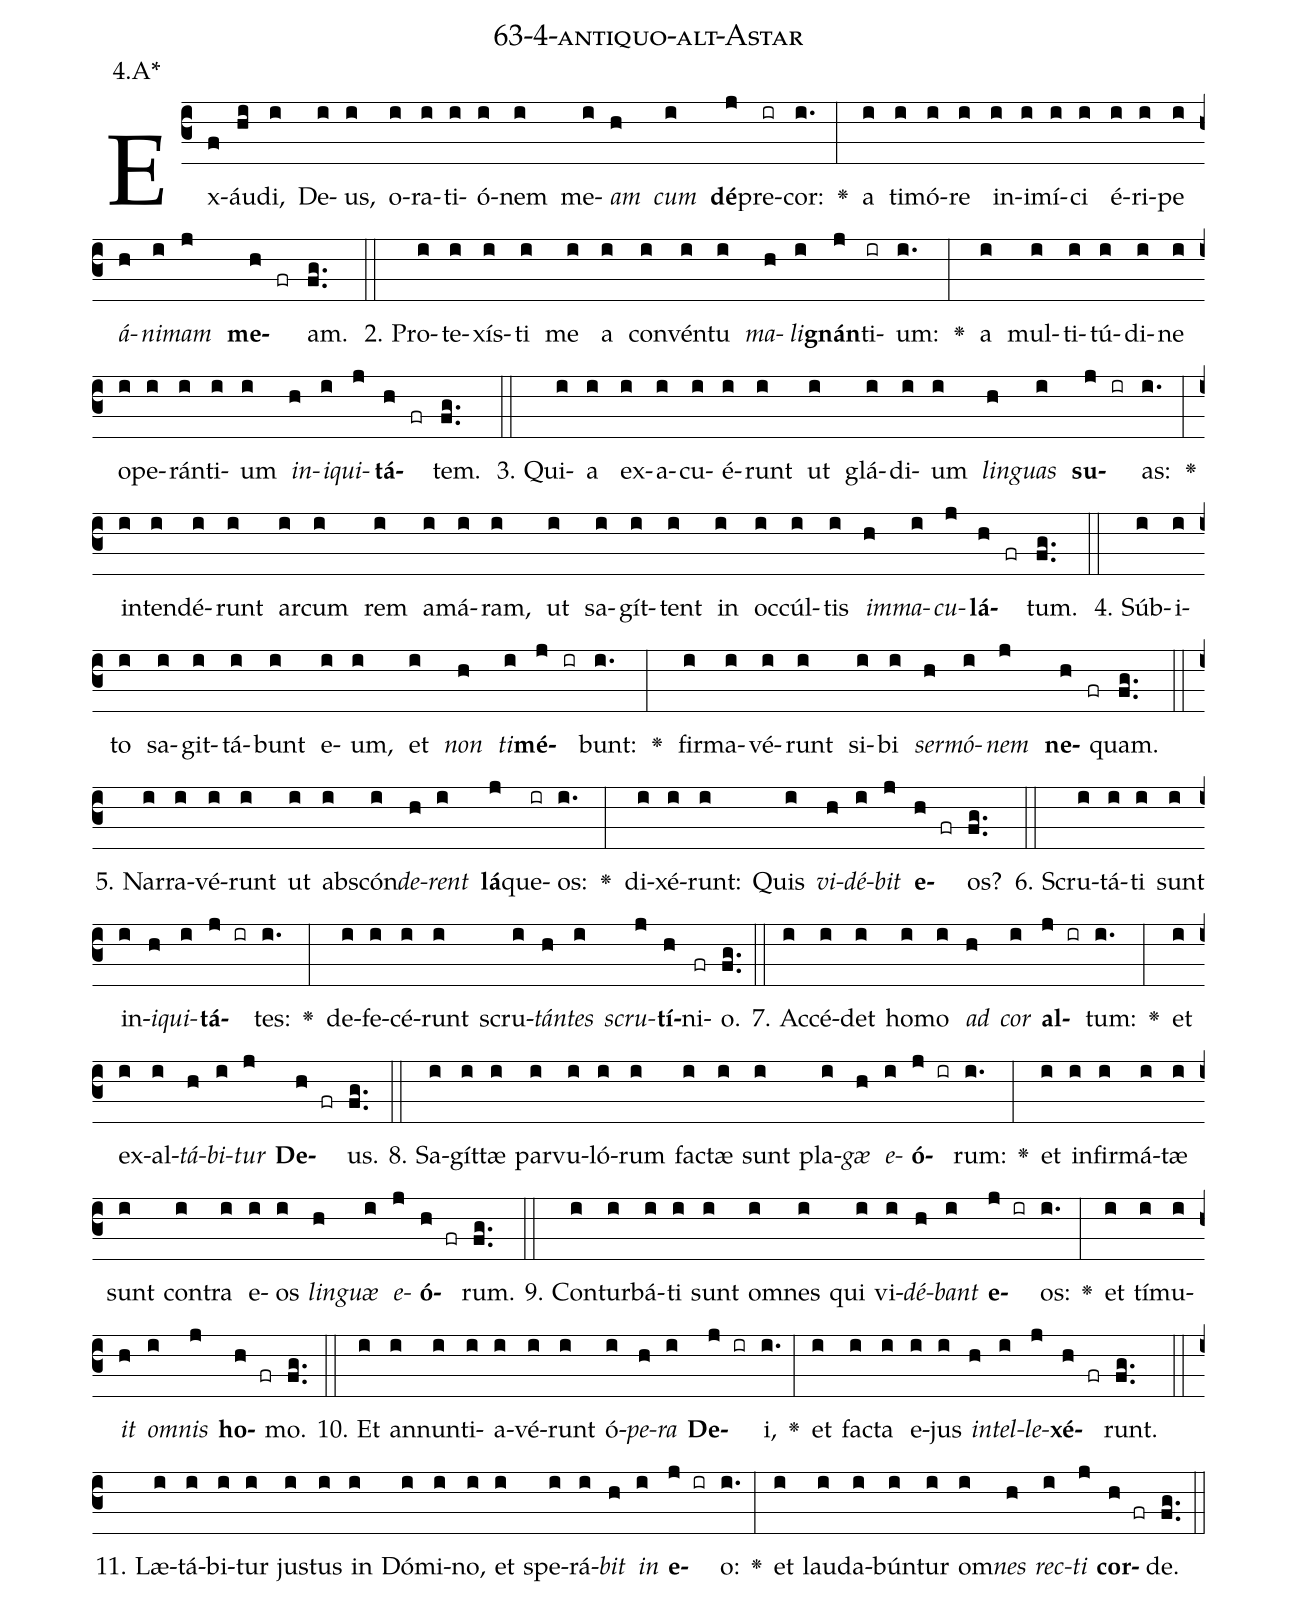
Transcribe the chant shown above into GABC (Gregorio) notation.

name: 63-4-antiquo-alt-Astar;
annotation: 4.A*;
%%
(c3)Ex(f)áu(hi)di,(i) De(i)us,(i) o(i)ra(i)ti(i)ó(i)nem(i) me(i)<i>am</i>(h) <i>cum</i>(i) <b>dé</b>(j)pre(ir)cor:(i.) <v>\greheightstar</v>(:) a(i) ti(i)mó(i)re(i) in(i)i(i)mí(i)ci(i) é(i)ri(i)pe(i) <i>á</i>(h)<i>ni</i>(i)<i>mam</i>(j) <b>me</b>(h fr)am.(fg..) (::)
2. Pro(i)te(i)xís(i)ti(i) me(i) a(i) con(i)vén(i)tu(i) <i>ma</i>(h)<i>li</i>(i)<b>gnán</b>(j)ti(ir)um:(i.) <v>\greheightstar</v>(:) a(i) mul(i)ti(i)tú(i)di(i)ne(i) o(i)pe(i)rán(i)ti(i)um(i) <i>in</i>(h)<i>i</i>(i)<i>qui</i>(j)<b>tá</b>(h fr)tem.(fg..) (::)
3. Qui(i)a(i) ex(i)a(i)cu(i)é(i)runt(i) ut(i) glá(i)di(i)um(i) <i>lin</i>(h)<i>guas</i>(i) <b>su</b>(j ir)as:(i.) <v>\greheightstar</v>(:) in(i)ten(i)dé(i)runt(i) ar(i)cum(i) rem(i) a(i)má(i)ram,(i) ut(i) sa(i)gít(i)tent(i) in(i) oc(i)cúl(i)tis(i) <i>im</i>(h)<i>ma</i>(i)<i>cu</i>(j)<b>lá</b>(h fr)tum.(fg..) (::)
4. Súb(i)i(i)to(i) sa(i)git(i)tá(i)bunt(i) e(i)um,(i) et(i) <i>non</i>(h) <i>ti</i>(i)<b>mé</b>(j ir)bunt:(i.) <v>\greheightstar</v>(:) fir(i)ma(i)vé(i)runt(i) si(i)bi(i) <i>ser</i>(h)<i>mó</i>(i)<i>nem</i>(j) <b>ne</b>(h fr)quam.(fg..) (::)
5. Nar(i)ra(i)vé(i)runt(i) ut(i) abs(i)cón(i)<i>de</i>(h)<i>rent</i>(i) <b>lá</b>(j)que(ir)os:(i.) <v>\greheightstar</v>(:) di(i)xé(i)runt:(i) Quis(i) <i>vi</i>(h)<i>dé</i>(i)<i>bit</i>(j) <b>e</b>(h fr)os?(fg..) (::)
6. Scru(i)tá(i)ti(i) sunt(i) in(i)<i>i</i>(h)<i>qui</i>(i)<b>tá</b>(j ir)tes:(i.) <v>\greheightstar</v>(:) de(i)fe(i)cé(i)runt(i) scru(i)<i>tán</i>(h)<i>tes</i>(i) <i>scru</i>(j)<b>tí</b>(h)ni(fr)o.(fg..) (::)
7. Ac(i)cé(i)det(i) ho(i)mo(i) <i>ad</i>(h) <i>cor</i>(i) <b>al</b>(j ir)tum:(i.) <v>\greheightstar</v>(:) et(i) ex(i)al(i)<i>tá</i>(h)<i>bi</i>(i)<i>tur</i>(j) <b>De</b>(h fr)us.(fg..) (::)
8. Sa(i)gít(i)tæ(i) par(i)vu(i)ló(i)rum(i) fac(i)tæ(i) sunt(i) pla(i)<i>gæ</i>(h) <i>e</i>(i)<b>ó</b>(j ir)rum:(i.) <v>\greheightstar</v>(:) et(i) in(i)fir(i)má(i)tæ(i) sunt(i) con(i)tra(i) e(i)os(i) <i>lin</i>(h)<i>guæ</i>(i) <i>e</i>(j)<b>ó</b>(h fr)rum.(fg..) (::)
9. Con(i)tur(i)bá(i)ti(i) sunt(i) om(i)nes(i) qui(i) vi(i)<i>dé</i>(h)<i>bant</i>(i) <b>e</b>(j ir)os:(i.) <v>\greheightstar</v>(:) et(i) tí(i)mu(i)<i>it</i>(h) <i>om</i>(i)<i>nis</i>(j) <b>ho</b>(h fr)mo.(fg..) (::)
10. Et(i) an(i)nun(i)ti(i)a(i)vé(i)runt(i) ó(i)<i>pe</i>(h)<i>ra</i>(i) <b>De</b>(j ir)i,(i.) <v>\greheightstar</v>(:) et(i) fac(i)ta(i) e(i)jus(i) <i>in</i>(h)<i>tel</i>(i)<i>le</i>(j)<b>xé</b>(h fr)runt.(fg..) (::)
11. Læ(i)tá(i)bi(i)tur(i) jus(i)tus(i) in(i) Dó(i)mi(i)no,(i) et(i) spe(i)rá(i)<i>bit</i>(h) <i>in</i>(i) <b>e</b>(j ir)o:(i.) <v>\greheightstar</v>(:) et(i) lau(i)da(i)bún(i)tur(i) om(i)<i>nes</i>(h) <i>rec</i>(i)<i>ti</i>(j) <b>cor</b>(h fr)de.(fg..) (::)
